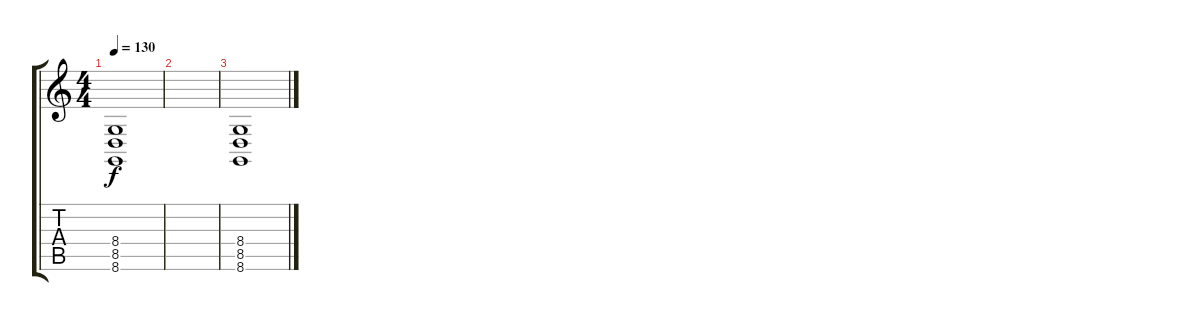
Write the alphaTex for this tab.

\track "" {instrument seashore}
\staff {score tabs}
\tuning (Db4 Ab3 E3 B2 Gb2 B1) {hide}
\ts (4 4)
\tempo 130
\clef g2
\ks c
(8.4 8.5 8.6).1{dy f instrument taikodrum} |
|
(8.4 8.5 8.6).1{instrument taikodrum}
